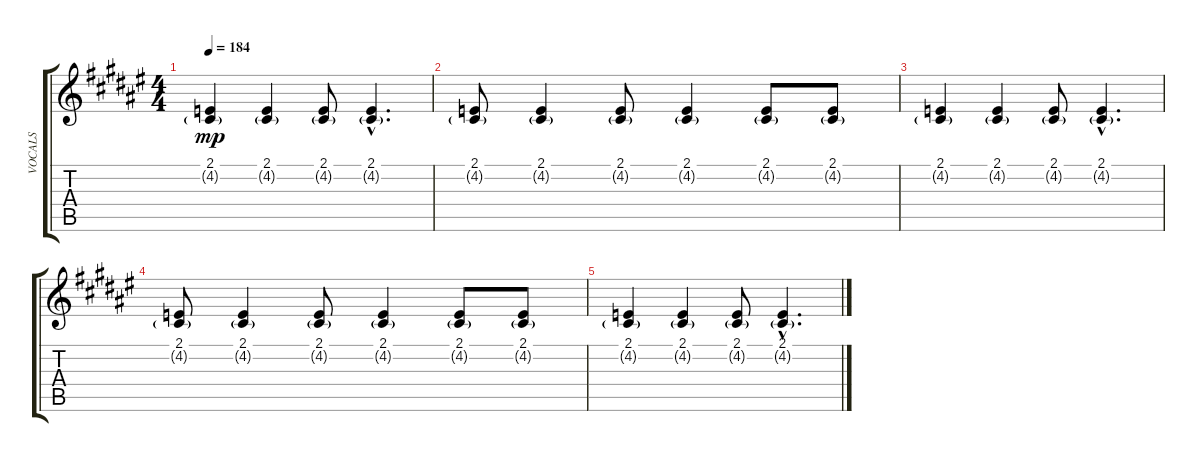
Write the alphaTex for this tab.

\track ("VOCALS" "VOCALS") {instrument oboe}
\staff {score tabs}
\tuning (D4 A3 F3 C3 G2 D2) {hide}
\ts (4 4)
\tempo 184
\clef g2
\ks f#
(2.1 4.2{g}).4{dy mp} (2.1 4.2{g}).4 (2.1 4.2{g}).8 (2.1{hac} 4.2{g hac}).4{d} |
(2.1 4.2{g}).8 (2.1 4.2{g}).4 (2.1 4.2{g}).8 (2.1 4.2{g}).4 (2.1 4.2{g}).8 (2.1 4.2{g}).8 |
(2.1 4.2{g}).4 (2.1 4.2{g}).4 (2.1 4.2{g}).8 (2.1{hac} 4.2{g hac}).4{d} |
(2.1 4.2{g}).8 (2.1 4.2{g}).4 (2.1 4.2{g}).8 (2.1 4.2{g}).4 (2.1 4.2{g}).8 (2.1 4.2{g}).8 |
(2.1 4.2{g}).4 (2.1 4.2{g}).4 (2.1 4.2{g}).8 (2.1{hac} 4.2{g hac}).4{d}
